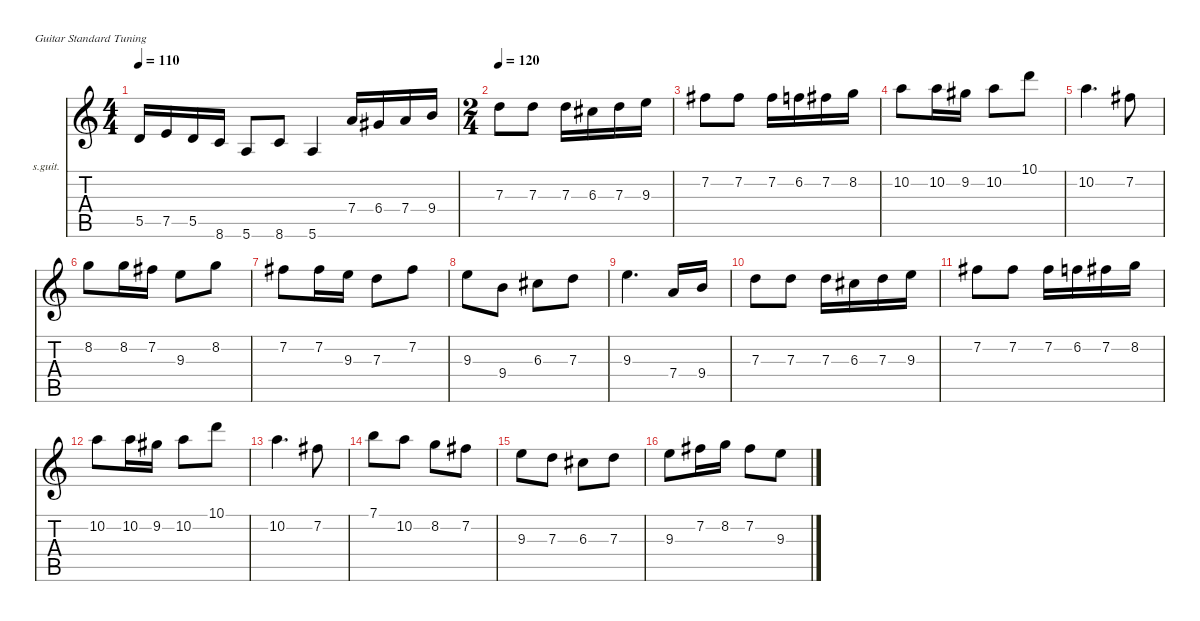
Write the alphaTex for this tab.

\hideDynamics
\bracketExtendMode nobrackets
\firstSystemTrackNameOrientation horizontal
\otherSystemsTrackNameOrientation horizontal
\track ("赖达祎" "s.guit.") {instrument acousticguitarsteel}
\staff {score tabs}
\tuning (E4 B3 G3 D3 A2 E2)
\ts (4 4)
\tempo 110
\clef g2
\ks c
5.5.16{dy f} 7.5.16 5.5.16 8.6.16 5.6.8 8.6.8 5.6.4 7.4.16 6.4{acc #}.16 7.4.16 9.4.16 |
\ts (2 4)
\beaming (8 2 2)
\tempo 120
7.3.8 7.3.8 7.3.16 6.3{acc #}.16 7.3.16 9.3.16 |
7.2{acc #}.8 7.2{acc #}.8 7.2{acc #}.16 6.2.16 7.2{acc #}.16 8.2.16 |
10.2.8 10.2.16 9.2{acc #}.16 10.2.8 10.1.8 |
10.2.4{d} 7.2{acc #}.8 |
8.2.8 8.2.16 7.2{acc #}.16 9.3.8 8.2.8 |
7.2{acc #}.8 7.2{acc #}.16 9.3.16 7.3.8 7.2{acc #}.8 |
9.3.8 9.4.8 6.3{acc #}.8 7.3.8 |
9.3.4{d} 7.4.16 9.4.16 |
7.3.8 7.3.8 7.3.16 6.3{acc #}.16 7.3.16 9.3.16 |
7.2{acc #}.8 7.2{acc #}.8 7.2{acc #}.16 6.2.16 7.2{acc #}.16 8.2.16 |
10.2.8 10.2.16 9.2{acc #}.16 10.2.8 10.1.8 |
10.2.4{d} 7.2{acc #}.8 |
7.1.8 10.2.8 8.2.8 7.2{acc #}.8 |
9.3.8 7.3.8 6.3{acc #}.8 7.3.8 |
9.3.8 7.2{acc #}.16 8.2.16 7.2{acc #}.8 9.3.8
